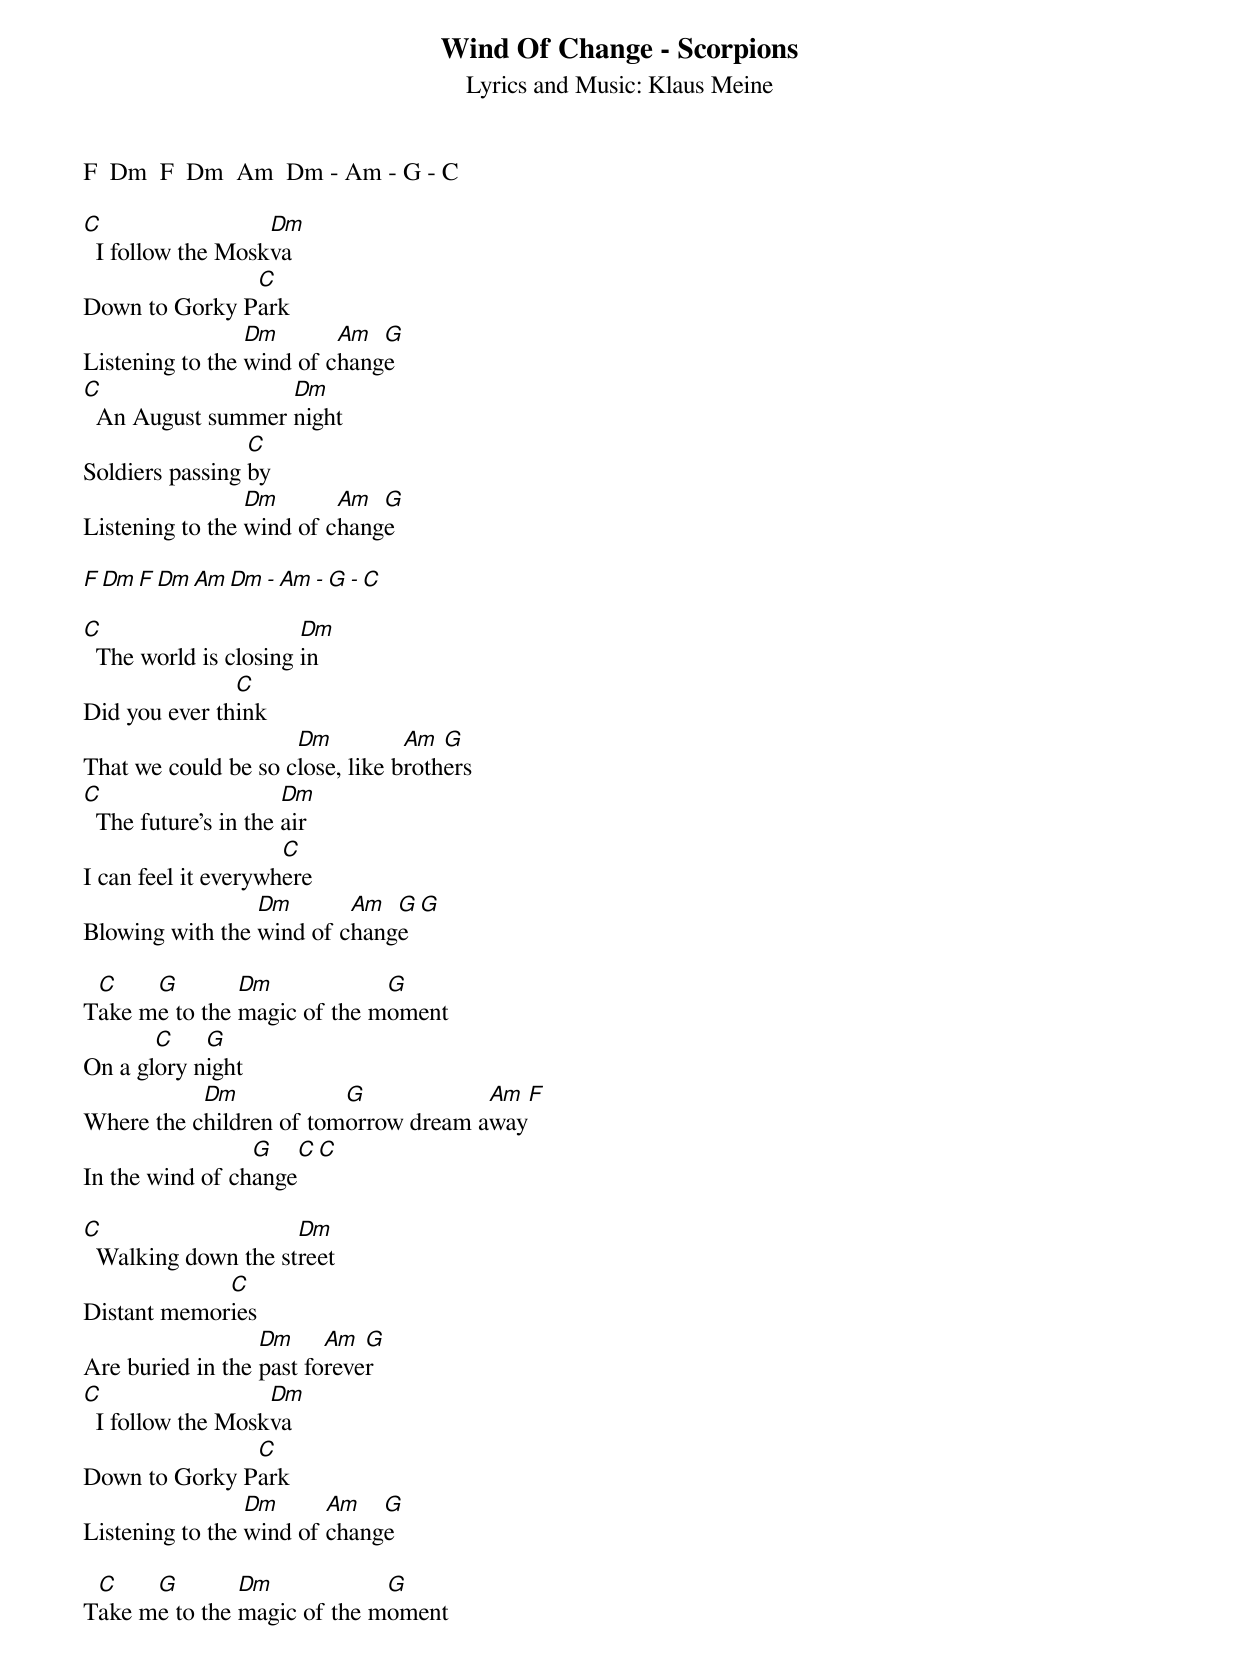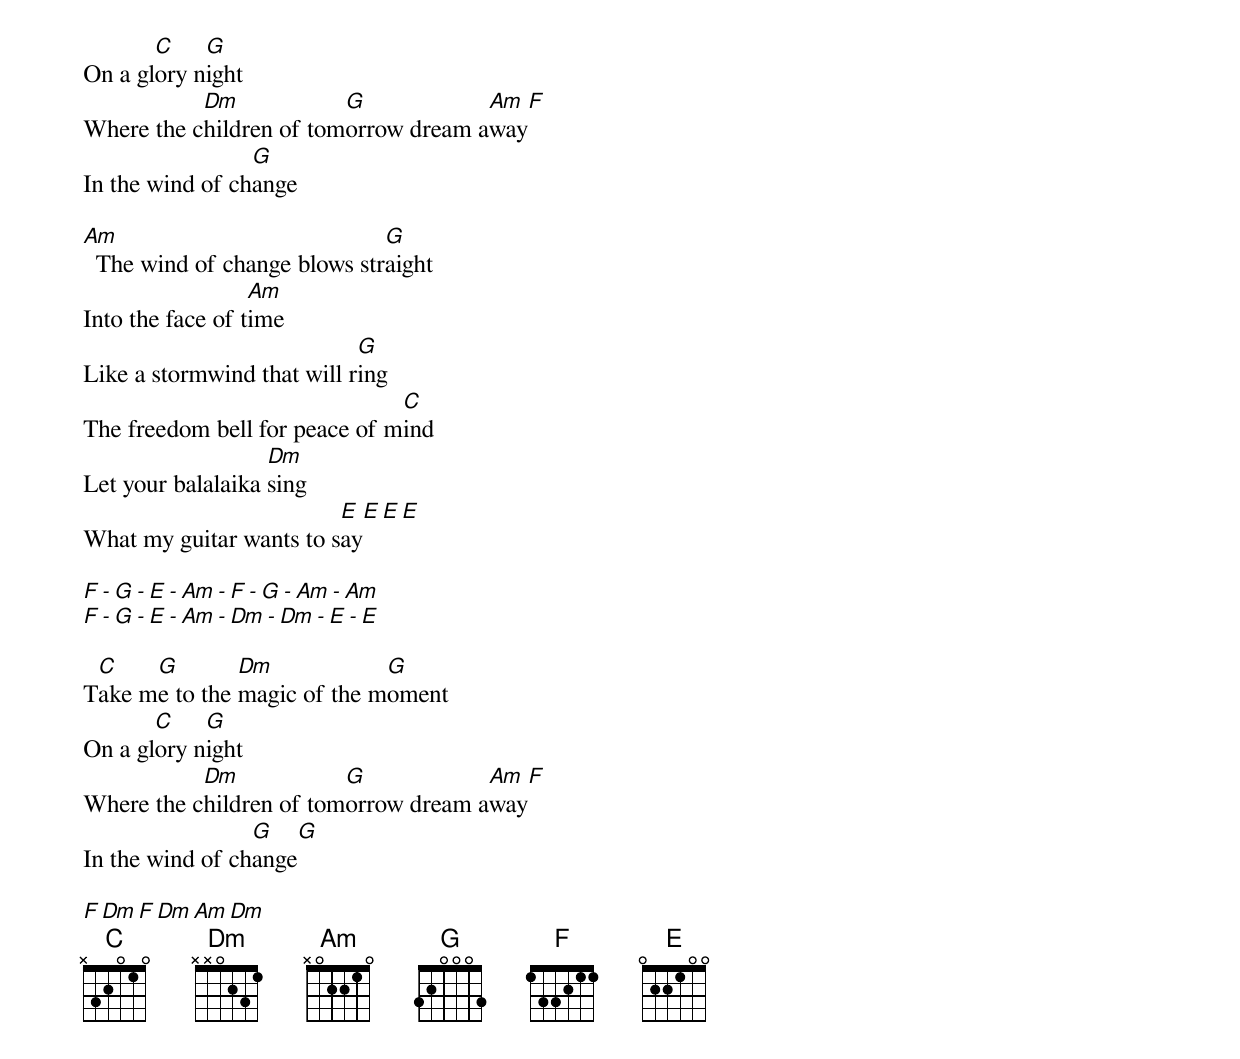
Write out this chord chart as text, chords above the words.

Wind Of Change - Scorpions
Lyrics and Music: Klaus Meine

F  Dm  F  Dm  Am  Dm - Am - G - C

C                  Dm
  I follow the Moskva
               C
Down to Gorky Park
                 Dm       Am  G
Listening to the wind of change
C                  Dm
  An August summer night
                 C
Soldiers passing by
                 Dm       Am  G
Listening to the wind of change

F  Dm  F  Dm  Am  Dm - Am - G - C

C                      Dm
  The world is closing in
               C
Did you ever think
                     Dm          Am  G
That we could be so close, like brothers
C                     Dm
  The future's in the air
                     C
I can feel it everywhere
                 Dm       Am  G  G
Blowing with the wind of change

 C    G        Dm            G
Take me to the magic of the moment
       C    G
On a glory night
           Dm            G            Am   F
Where the children of tomorrow dream away
                 G      C   C
In the wind of change

C                    Dm
  Walking down the street
             C
Distant memories
                  Dm     Am  G
Are buried in the past forever
C                  Dm
  I follow the Moskva
               C
Down to Gorky Park
                 Dm      Am   G
Listening to the wind of change

 C    G        Dm            G
Take me to the magic of the moment
       C    G
On a glory night
           Dm            G            Am   F
Where the children of tomorrow dream away
                 G
In the wind of change

Am                            G
  The wind of change blows straight
                  Am
Into the face of time
                            G
Like a stormwind that will ring
                               C
The freedom bell for peace of mind
                   Dm
Let your balalaika sing
                         E   E   E   E
What my guitar wants to say

F - G - E - Am - F - G - Am - Am
F - G - E - Am - Dm - Dm - E - E

 C    G        Dm            G
Take me to the magic of the moment
       C    G
On a glory night
           Dm            G            Am   F
Where the children of tomorrow dream away
                 G     G
In the wind of change

F  Dm  F  Dm  Am  Dm
